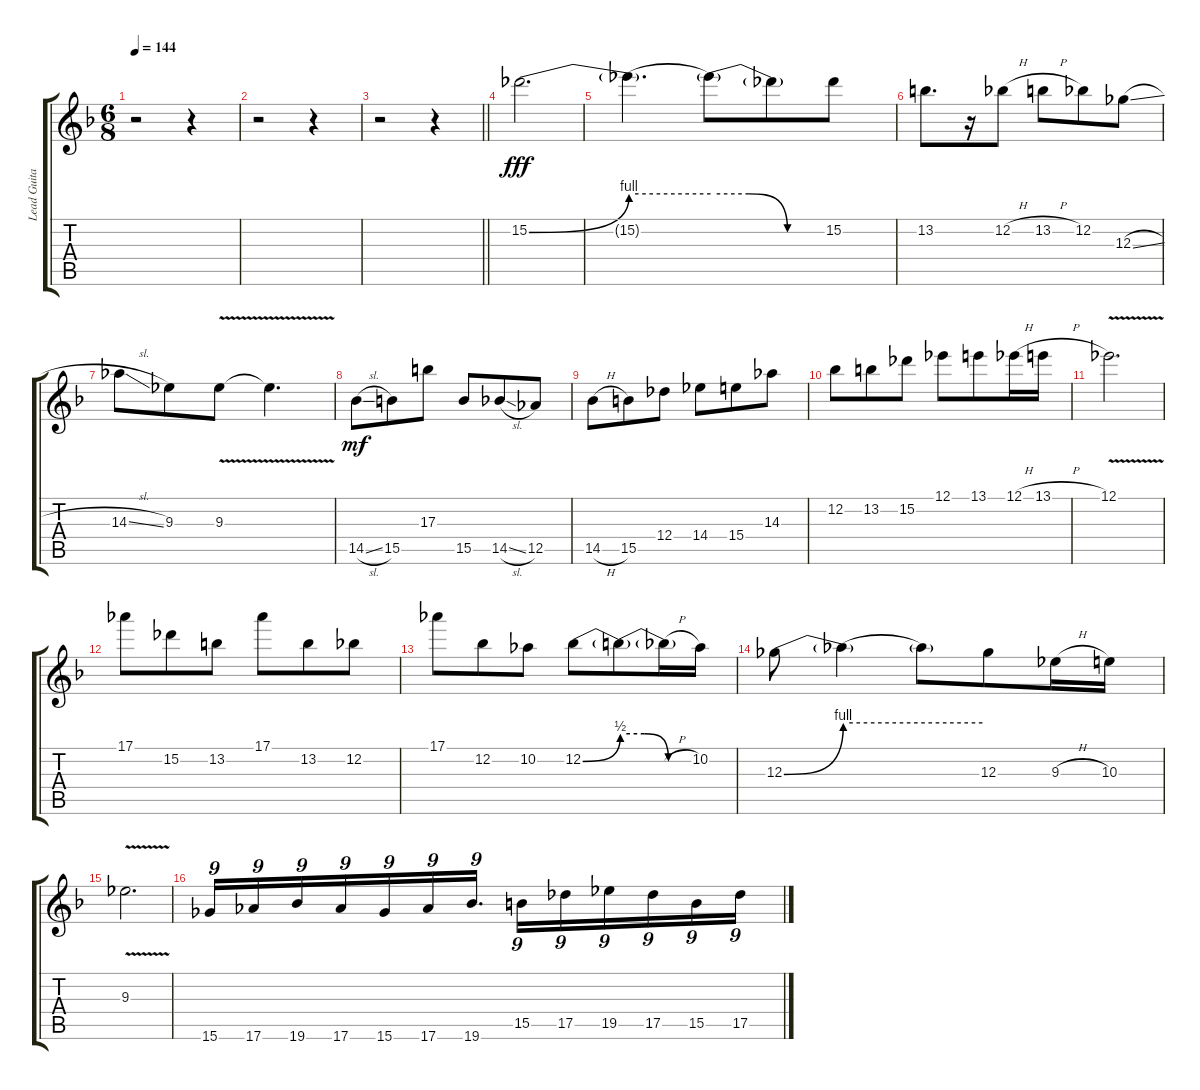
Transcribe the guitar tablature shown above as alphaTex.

\track ("Lead Guitar" "Lead Guita") {instrument overdrivenguitar}
\staff {score tabs}
\tuning (Eb4 Bb3 Gb3 Db3 Ab2 Eb2) {hide}
\ts (6 8)
\tempo 144
\clef g2
\ks f
r.2{dy mf} r.4 |
r.2 r.4 |
\barLineRight lightlight
r.2 r.4 |
15.2{be (bend 0 0 60 4)}.2{d dy fff} |
15.2{be (hold 0 4 60 4) t}.4{d} 15.2{be (custom 0 4 20 4 40 0 60 0) t}.8 15.2{t}.8 15.2.8 |
13.2.8{d} r.16 12.2{h}.8 13.2{h}.8 12.2.8 12.3{sl}.8 |
14.3{sl}.8 9.3.8 9.3{v}.8 9.3{v t}.4{d} |
14.5{sl}.8{dy mf} 15.5.8 17.3.8 15.5.8 14.5{sl}.8 12.5.8 |
14.5{h}.8 15.5.8 12.4.8 14.4.8 15.4.8 14.3.8 |
12.2.8 13.2.8 15.2.8 12.1.8 13.1.8 12.1{h}.16 13.1{h}.16 |
12.1{v}.2{d} |
17.1.8 15.2.8 13.2.8 17.1.8 13.2.8 12.2.8 |
17.1.8 12.2.8 10.2.8 12.2{be (bend 0 0 60 2)}.8 12.2{be (custom 0 2 20 2 40 0 60 0) t}.8 12.2{h t}.16 10.2.16 |
12.3{be (bend 0 0 60 4)}.8 12.3{be (hold 0 4 60 4) t}.4 12.3{t}.8 12.3.8 9.3{h}.16 10.3.16 |
9.3{v}.2{d} |
15.6.16{tu (9 8)} 17.6.16{tu (9 8)} 19.6.16{tu (9 8)} 17.6.16{tu (9 8)} 15.6.16{tu (9 8)} 17.6.16{tu (9 8)} 19.6.16{d tu (9 8)} 15.5.16{tu (9 8)} 17.5.16{tu (9 8)} 19.5.16{tu (9 8)} 17.5.16{tu (9 8)} 15.5.16{tu (9 8)} 17.5.16{tu (9 8)}
